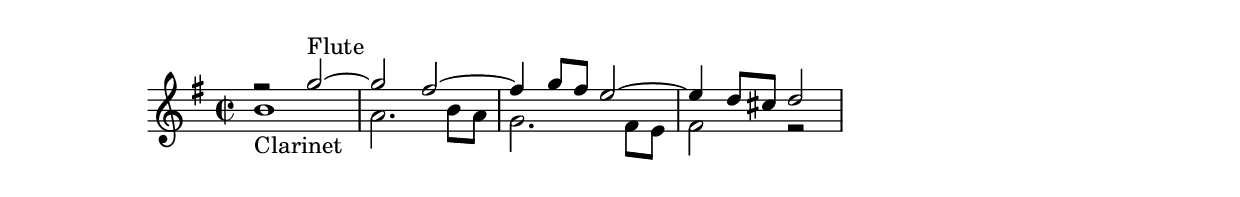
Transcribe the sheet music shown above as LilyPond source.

%% DO NOT EDIT this file manually; it is automatically
%% generated from LSR http://lsr.di.unimi.it
%% Make any changes in LSR itself, or in Documentation/snippets/new/ ,
%% and then run scripts/auxiliar/makelsr.py
%%
%% This file is in the public domain.
\version "2.18.0"

\header {
  lsrtags = "contexts-and-engravers, midi, real-music"

  texidoc = "
When outputting MIDI, the default behavior is for each staff to
represent one MIDI channel, with all the voices on a staff amalgamated.
This minimizes the risk of running out of MIDI channels, since there
are only 16 available per track.

However, by moving the @code{Staff_performer} to the @code{Voice}
context, each voice on a staff can have its own MIDI channel, as is
demonstrated by the following example: despite being on the same staff,
two MIDI channels are created, each with a different
@code{midiInstrument}.

"
  doctitle = "Changing MIDI output to one channel per voice"
} % begin verbatim

\score {
  \new Staff <<
    \new Voice \relative c''' {
      \set midiInstrument = #"flute"
      \voiceOne
      \key g \major
      \time 2/2
      r2 g-"Flute" ~
      g fis ~
      fis4 g8 fis e2 ~
      e4 d8 cis d2
    }
    \new Voice \relative c'' {
      \set midiInstrument = #"clarinet"
      \voiceTwo
      b1-"Clarinet"
      a2. b8 a
      g2. fis8 e
      fis2 r
    }
  >>
  \layout { }
  \midi {
    \context {
      \Staff
      \remove "Staff_performer"
    }
    \context {
      \Voice
      \consists "Staff_performer"
    }
    \tempo 2 = 72
  }
}
